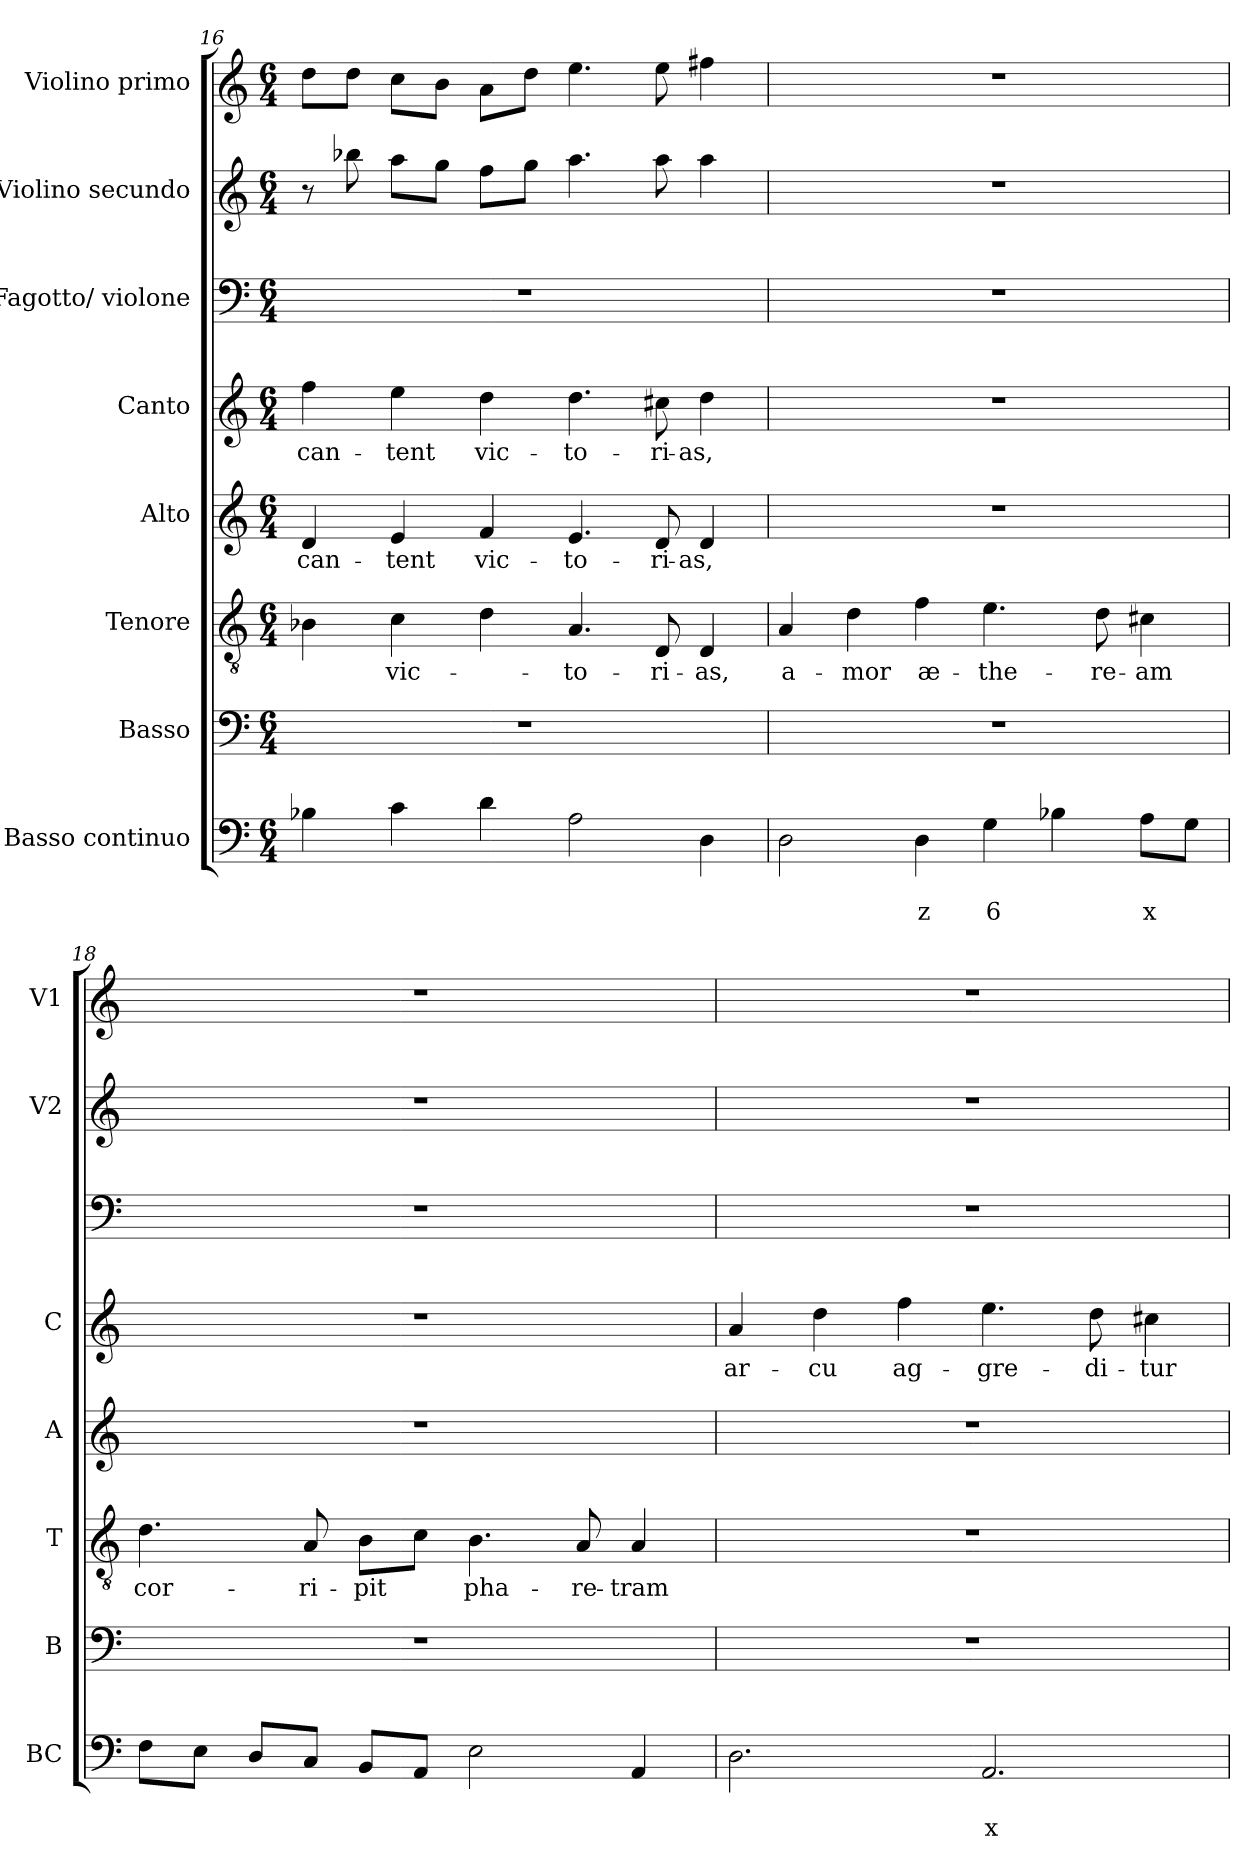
**kern	**text	**text	**kern	**kern	**text	**kern	**text	**kern	**text	**kern	**kern	**kern
*part8	*part8	*part8	*part7	*part6	*part6	*part5	*part5	*part4	*part4	*part3	*part2	*part1
*staff8	*staff8	*staff8	*staff7	*staff6	*staff6	*staff5	*staff5	*staff4	*staff4	*staff3	*staff2	*staff1
*I"Basso continuo	*	*	*I"Basso	*I"Tenore	*	*I"Alto	*	*I"Canto	*	*I"Fagotto/ violone	*I"Violino secundo	*I"Violino primo
*I'BC	*	*	*I'B	*I'T	*	*I'A	*	*I'C	*	*	*I'V2	*I'V1
*clefF4	*	*	*clefF4	*clefGv2	*	*clefG2	*	*clefG2	*	*clefF4	*clefG2	*clefG2
*k[]	*	*	*k[]	*k[]	*	*k[]	*	*k[]	*	*k[]	*k[]	*k[]
*C:	*	*	*C:	*C:	*	*C:	*	*C:	*	*C:	*C:	*C:
*M6/4	*	*	*M6/4	*M6/4	*	*M6/4	*	*M6/4	*	*M6/4	*M6/4	*M6/4
=16	=16	=16	=16	=16	=16	=16	=16	=16	=16	=16	=16	=16
!	!	!	!	!	!	!	!LO:LY:b	!	!LO:LY:b	!	!	!
4B-X\	.	.	1.r	4B-X\	.	4d/	can-	4ff\	can-	1.r	8r	8dd\L
.	.	.	.	.	.	.	.	.	.	.	8bb-X\	8dd\J
!	!	!	!	!	!LO:LY:b	!	!LO:LY:b	!	!LO:LY:b	!	!	!
4c\	.	.	.	4c\	vic-	4e/	-tent	4ee\	-tent	.	8aa\L	8cc\L
.	.	.	.	.	.	.	.	.	.	.	8gg\J	8b\J
!	!	!	!	!	!	!	!LO:LY:b	!	!LO:LY:b	!	!	!
4d\	.	.	.	4d\	.	4f/	vic-	4dd\	vic-	.	8ff\L	8a\L
.	.	.	.	.	.	.	.	.	.	.	8gg\J	8dd\J
!	!	!	!	!	!LO:LY:b	!	!LO:LY:b	!	!LO:LY:b	!	!	!
2A\	.	.	.	4.A/	-to-	4.e/	-to-	4.dd\	-to-	.	4.aa\	4.ee\
!	!	!	!	!	!LO:LY:b	!	!LO:LY:b	!	!LO:LY:b	!	!	!
.	.	.	.	8D/	-ri-	8d/	-ri-	8cc#X\	-ri-	.	8aa\	8ee\
!	!	!	!	!	!LO:LY:b	!	!LO:LY:b	!	!LO:LY:b	!	!	!
4D\	.	.	.	4D/	-as,	4d/	-as,	4dd\	-as,	.	4aa\	4ff#X\
=17	=17	=17	=17	=17	=17	=17	=17	=17	=17	=17	=17	=17
!	!	!	!	!	!LO:LY:b	!	!	!	!	!	!	!
2D\	.	.	1.r	4A/	a-	1.r	.	1.r	.	1.r	1.r	1.r
!	!	!	!	!	!LO:LY:b	!	!	!	!	!	!	!
.	.	.	.	4d\	-mor	.	.	.	.	.	.	.
!	!	!LO:LY:b	!	!	!LO:LY:b	!	!	!	!	!	!	!
4D\	.	z	.	4f\	æ-	.	.	.	.	.	.	.
!	!	!LO:LY:b	!	!	!LO:LY:b	!	!	!	!	!	!	!
4G\	.	6	.	4.e\	-the-	.	.	.	.	.	.	.
4B-X\	.	.	.	.	.	.	.	.	.	.	.	.
!	!	!	!	!	!LO:LY:b	!	!	!	!	!	!	!
.	.	.	.	8d\	-re-	.	.	.	.	.	.	.
!	!	!LO:LY:b	!	!	!LO:LY:b	!	!	!	!	!	!	!
8A\L	.	x	.	4c#X\	-am	.	.	.	.	.	.	.
8G\J	.	.	.	.	.	.	.	.	.	.	.	.
=18	=18	=18	=18	=18	=18	=18	=18	=18	=18	=18	=18	=18
!	!	!	!	!	!LO:LY:b	!	!	!	!	!	!	!
8F\L	.	.	1.r	4.d\	cor-	1.r	.	1.r	.	1.r	1.r	1.r
8E\J	.	.	.	.	.	.	.	.	.	.	.	.
8D/L	.	.	.	.	.	.	.	.	.	.	.	.
!	!	!	!	!	!LO:LY:b	!	!	!	!	!	!	!
8C/J	.	.	.	8A/	-ri-	.	.	.	.	.	.	.
!	!	!	!	!	!LO:LY:b	!	!	!	!	!	!	!
8BB/L	.	.	.	8B\L	-pit	.	.	.	.	.	.	.
8AA/J	.	.	.	8c\J	.	.	.	.	.	.	.	.
!	!	!	!	!	!LO:LY:b	!	!	!	!	!	!	!
2E\	.	.	.	4.B\	pha-	.	.	.	.	.	.	.
!	!	!	!	!	!LO:LY:b	!	!	!	!	!	!	!
.	.	.	.	8A/	-re-	.	.	.	.	.	.	.
!	!	!	!	!	!LO:LY:b	!	!	!	!	!	!	!
4AA/	.	.	.	4A/	-tram	.	.	.	.	.	.	.
!!LO:LB:g=z
=19	=19	=19	=19	=19	=19	=19	=19	=19	=19	=19	=19	=19
!	!	!	!	!	!	!	!	!	!LO:LY:b	!	!	!
2.D\	.	.	1.r	1.r	.	1.r	.	4a/	ar-	1.r	1.r	1.r
!	!	!	!	!	!	!	!	!	!LO:LY:b	!	!	!
.	.	.	.	.	.	.	.	4dd\	-cu	.	.	.
!	!	!	!	!	!	!	!	!	!LO:LY:b	!	!	!
.	.	.	.	.	.	.	.	4ff\	ag-	.	.	.
!	!	!LO:LY:b	!	!	!	!	!	!	!LO:LY:b	!	!	!
2.AA/	.	x	.	.	.	.	.	4.ee\	-gre-	.	.	.
!	!	!	!	!	!	!	!	!	!LO:LY:b	!	!	!
.	.	.	.	.	.	.	.	8dd\	-di-	.	.	.
!	!	!	!	!	!	!	!	!	!LO:LY:b	!	!	!
.	.	.	.	.	.	.	.	4cc#X\	-tur	.	.	.
=	=	=	=	=	=	=	=	=	=	=	=	=
*-	*-	*-	*-	*-	*-	*-	*-	*-	*-	*-	*-	*-
